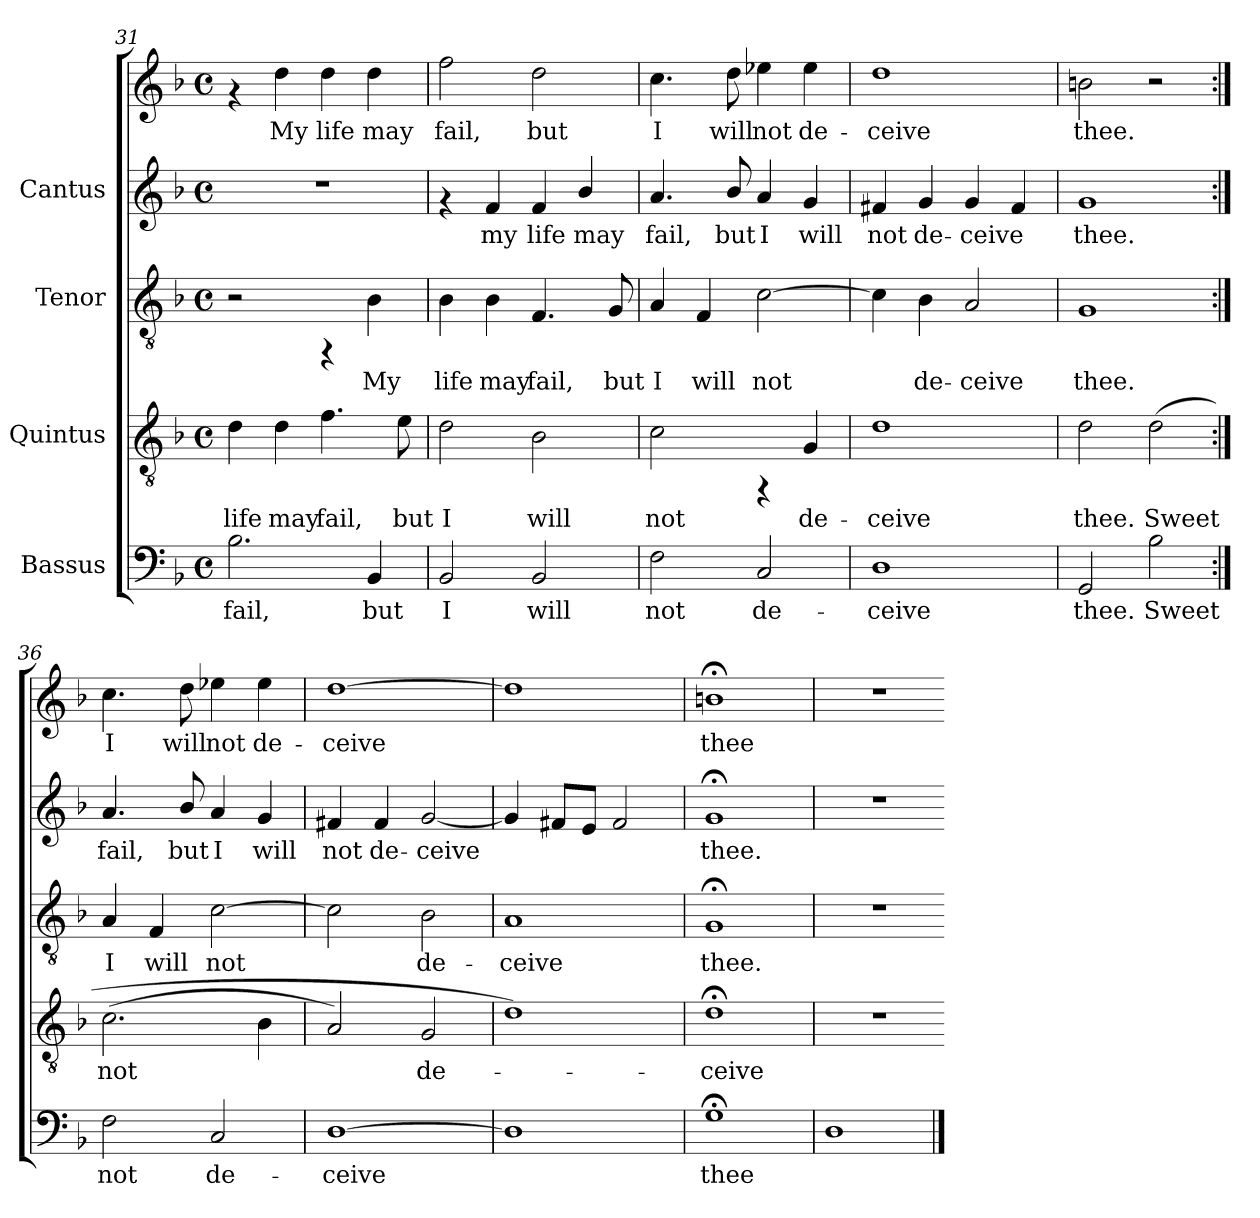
**kern	**text	**kern	**text	**kern	**text	**kern	**text	**kern	**text
*part4	*part4	*part3	*part3	*part2	*part2	*part1	*part1	*part1	*part1
*staff5	*staff5	*staff4	*staff4	*staff3	*staff3	*staff2	*staff2	*staff1	*staff1
*I"Bassus	*	*I"Quintus	*	*I"Tenor	*	*I"Cantus	*	*	*
*clefF4	*	*clefGv2	*	*clefGv2	*	*clefG2	*	*clefG2	*
*k[b-]	*	*k[b-]	*	*k[b-]	*	*k[b-]	*	*k[b-]	*
*F:	*	*F:	*	*F:	*	*F:	*	*F:	*
*M4/4	*	*M4/4	*	*M4/4	*	*M4/4	*	*M4/4	*
*met(c)	*	*met(c)	*	*met(c)	*	*met(c)	*	*met(c)	*
=31	=31	=31	=31	=31	=31	=31	=31	=31	=31
!	!LO:LY:b:cj	!	!LO:LY:b:cj	!	!	!	!	!	!
2.B-\	fail,	4d\	life	2r	.	1r	.	4rf	.
!	!	!	!LO:LY:b:cj	!	!	!	!	!	!LO:LY:b:cj
.	.	4d\	may	.	.	.	.	4dd\	My
!	!	!	!LO:LY:b:cj	!	!	!	!	!	!LO:LY:b:cj
.	.	4.f\	fail,	4rFF	.	.	.	4dd\	life
!	!LO:LY:b:cj	!	!	!	!LO:LY:b:cj	!	!	!	!LO:LY:b:cj
4BB-/	but	.	.	4B-\	My	.	.	4dd\	may
!	!	!	!LO:LY:b:cj	!	!	!	!	!	!
.	.	8e\	but	.	.	.	.	.	.
=32	=32	=32	=32	=32	=32	=32	=32	=32	=32
!	!LO:LY:b:cj	!	!LO:LY:b:cj	!	!LO:LY:b:cj	!	!	!	!LO:LY:b:cj
2BB-/	I	2d\	I	4B-\	life	4rf	.	2ff\	fail,
!	!	!	!	!	!LO:LY:b:cj	!	!LO:LY:b:cj	!	!
.	.	.	.	4B-\	may	4f/	my	.	.
!	!LO:LY:b:cj	!	!LO:LY:b:cj	!	!LO:LY:b:cj	!	!LO:LY:b:cj	!	!LO:LY:b:cj
2BB-/	will	2B-\	will	4.F/	fail,	4f/	life	2dd\	but
!	!	!	!	!	!	!	!LO:LY:b:cj	!	!
.	.	.	.	.	.	4b-/	may	.	.
!	!	!	!	!	!LO:LY:b:cj	!	!	!	!
.	.	.	.	8G/	but	.	.	.	.
!!LO:LB:g=z
=33	=33	=33	=33	=33	=33	=33	=33	=33	=33
!	!LO:LY:b:cj	!	!LO:LY:b:cj	!	!LO:LY:b:cj	!	!LO:LY:b:cj	!	!LO:LY:b:cj
2F\	not	2c\	not	4A/	I	4.a/	-fail,	4.cc\	I
!	!	!	!	!	!LO:LY:b:cj	!	!	!	!
.	.	.	.	4F/	will	.	.	.	.
!	!	!	!	!	!	!	!LO:LY:b:cj	!	!LO:LY:b:cj
.	.	.	.	.	.	8b-/	but	8dd\	will
!	!LO:LY:b:cj	!	!	!	!LO:LY:b:cj	!	!LO:LY:b:cj	!	!LO:LY:b:cj
2C/	de-	4rFF	.	[>2c\	not	4a/	I	4ee-X\	not
!	!	!	!LO:LY:b:cj	!	!	!	!LO:LY:b:cj	!	!LO:LY:b:cj
.	.	4G/	de-	.	.	4g/	will	4ee-\	de-
=34	=34	=34	=34	=34	=34	=34	=34	=34	=34
!	!LO:LY:b:cj	!	!LO:LY:b:cj	!	!LO:LY:b:cj	!	!LO:LY:b:cj	!	!LO:LY:b:cj
1D	-ceive	1d	-ceive	4c\]	.	4f#X/	not	1dd	ceive
!	!	!	!	!	!LO:LY:b:cj	!	!LO:LY:b:cj	!	!
.	.	.	.	4B-\	de-	4g/	de-	.	.
!	!	!	!	!	!LO:LY:b:cj	!	!LO:LY:b:cj	!	!
.	.	.	.	2A/	-ceive	4g/	-ceive	.	.
!	!	!	!	!	!	!	!LO:LY:b:cj	!	!
.	.	.	.	.	.	4f#/	.	.	.
=35	=35	=35	=35	=35	=35	=35	=35	=35	=35
!	!LO:LY:b:cj	!	!LO:LY:b:cj	!	!LO:LY:b:cj	!	!LO:LY:b:cj	!	!LO:LY:b:cj
2GG/	thee.	2d\	thee.	1G	thee.	1g	thee.	2bn\	thee.
!	!LO:LY:b:cj	!	!LO:LY:b:cj	!	!	!	!	!	!
2B-\	Sweet	(>2d\	Sweet	.	.	.	.	2r	.
=36:|!	=36:|!	=36:|!	=36:|!	=36:|!	=36:|!	=36:|!	=36:|!	=36:|!	=36:|!
!	!LO:LY:b:cj	!	!LO:LY:b:cj	!	!LO:LY:b:cj	!	!LO:LY:b:cj	!	!LO:LY:b:cj
2F\	not	(>2.c\	not	4A/	I	4.a/	-fail,	4.cc\	I
!	!	!	!	!	!LO:LY:b:cj	!	!	!	!
.	.	.	.	4F/	will	.	.	.	.
!	!	!	!	!	!	!	!LO:LY:b:cj	!	!LO:LY:b:cj
.	.	.	.	.	.	8b-/	but	8dd\	will
!	!LO:LY:b:cj	!	!	!	!LO:LY:b:cj	!	!LO:LY:b:cj	!	!LO:LY:b:cj
2C/	de-	.	.	[>2c\	not	4a/	I	4ee-X\	not
!	!	!	!LO:LY:b:cj	!	!	!	!LO:LY:b:cj	!	!LO:LY:b:cj
.	.	4B-\	.	.	.	4g/	will	4ee-\	de-
=37	=37	=37	=37	=37	=37	=37	=37	=37	=37
!	!LO:LY:b:cj	!	!LO:LY:b:cj	!	!LO:LY:b:cj	!	!LO:LY:b:cj	!	!LO:LY:b:cj
[>1D	-ceive	2A/)	.	2c\]	.	4f#X/	not	[>1dd	ceive
!	!	!	!	!	!	!	!LO:LY:b:cj	!	!
.	.	.	.	.	.	4f#/	de-	.	.
!	!	!	!LO:LY:b:cj	!	!LO:LY:b:cj	!	!LO:LY:b:cj	!	!
.	.	2G/	de-	2B-\	de-	[<2g/	-ceive	.	.
!!LO:PB:g=z
=38	=38	=38	=38	=38	=38	=38	=38	=38	=38
!	!	!	!	!	!LO:LY:b:cj	!	!	!	!
1D]	.	1d)	.	1A	-ceive	4g/]	.	1dd]	.
.	.	.	.	.	.	8f#X/L	.	.	.
.	.	.	.	.	.	8e/J	.	.	.
.	.	.	.	.	.	2f#/	.	.	.
=39	=39	=39	=39	=39	=39	=39	=39	=39	=39
!	!LO:LY:b:cj	!	!LO:LY:b:cj	!	!LO:LY:b:cj	!	!LO:LY:b:cj	!	!LO:LY:b:cj
1G;<	thee	1d;<	-ceive	1G;<	thee.	1g;<	thee.	1bn;<	thee
=40	=40	=40	=40	=40	=40	=40	=40	=40	=40
1D	.	1r	.	1r	.	1r	.	1r	.
==	==	=	==	=	==	==	==	==	==
*-	*-	*-	*-	*-	*-	*-	*-	*-	*-
